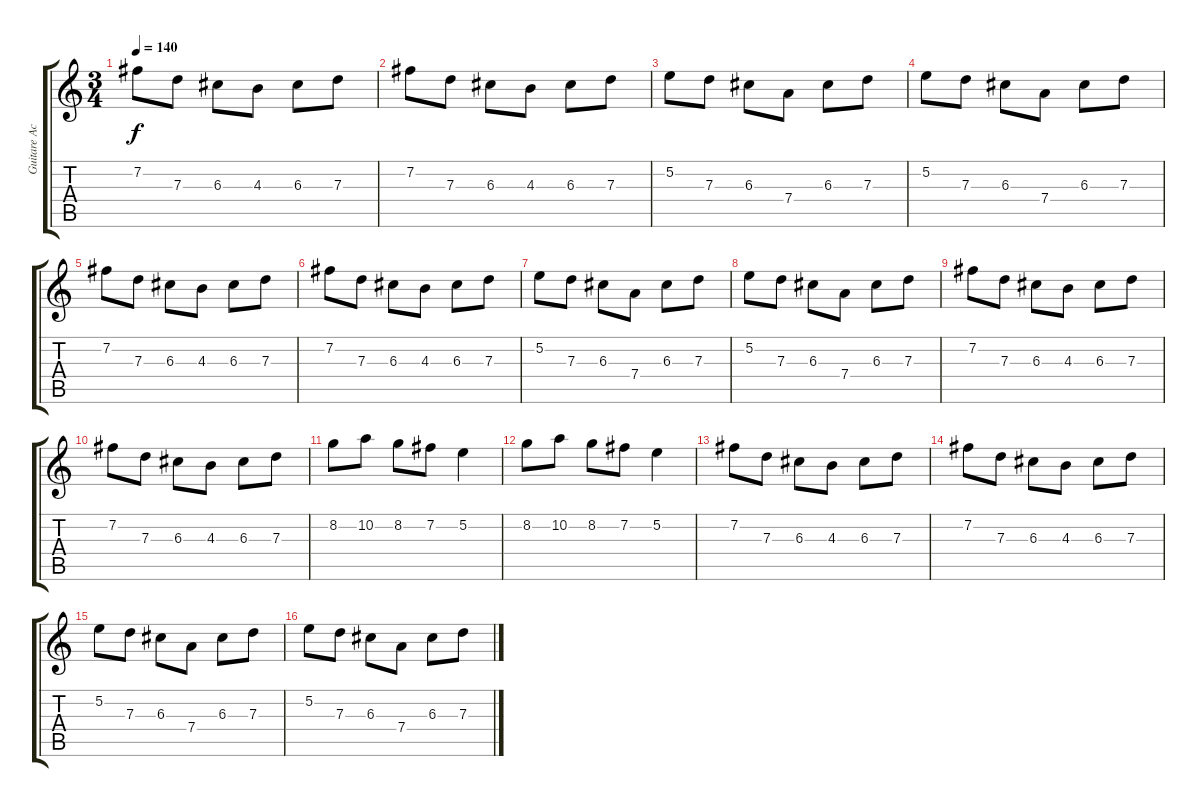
\track ("Guitare Acoustique" "Guitare Ac") {instrument acousticguitarnylon}
\staff {score tabs}
\tuning (E4 B3 G3 D3 A2 E2) {hide}
\ts (3 4)
\tempo 140
\clef g2
\ks c
7.2.8{dy f} 7.3.8 6.3.8 4.3.8 6.3.8 7.3.8 |
7.2.8 7.3.8 6.3.8 4.3.8 6.3.8 7.3.8 |
5.2.8 7.3.8 6.3.8 7.4.8 6.3.8 7.3.8 |
5.2.8 7.3.8 6.3.8 7.4.8 6.3.8 7.3.8 |
7.2.8 7.3.8 6.3.8 4.3.8 6.3.8 7.3.8 |
7.2.8 7.3.8 6.3.8 4.3.8 6.3.8 7.3.8 |
5.2.8 7.3.8 6.3.8 7.4.8 6.3.8 7.3.8 |
5.2.8 7.3.8 6.3.8 7.4.8 6.3.8 7.3.8 |
7.2.8 7.3.8 6.3.8 4.3.8 6.3.8 7.3.8 |
7.2.8 7.3.8 6.3.8 4.3.8 6.3.8 7.3.8 |
8.2.8 10.2.8 8.2.8 7.2.8 5.2.4 |
8.2.8 10.2.8 8.2.8 7.2.8 5.2.4 |
7.2.8 7.3.8 6.3.8 4.3.8 6.3.8 7.3.8 |
7.2.8 7.3.8 6.3.8 4.3.8 6.3.8 7.3.8 |
5.2.8 7.3.8 6.3.8 7.4.8 6.3.8 7.3.8 |
5.2.8 7.3.8 6.3.8 7.4.8 6.3.8 7.3.8
